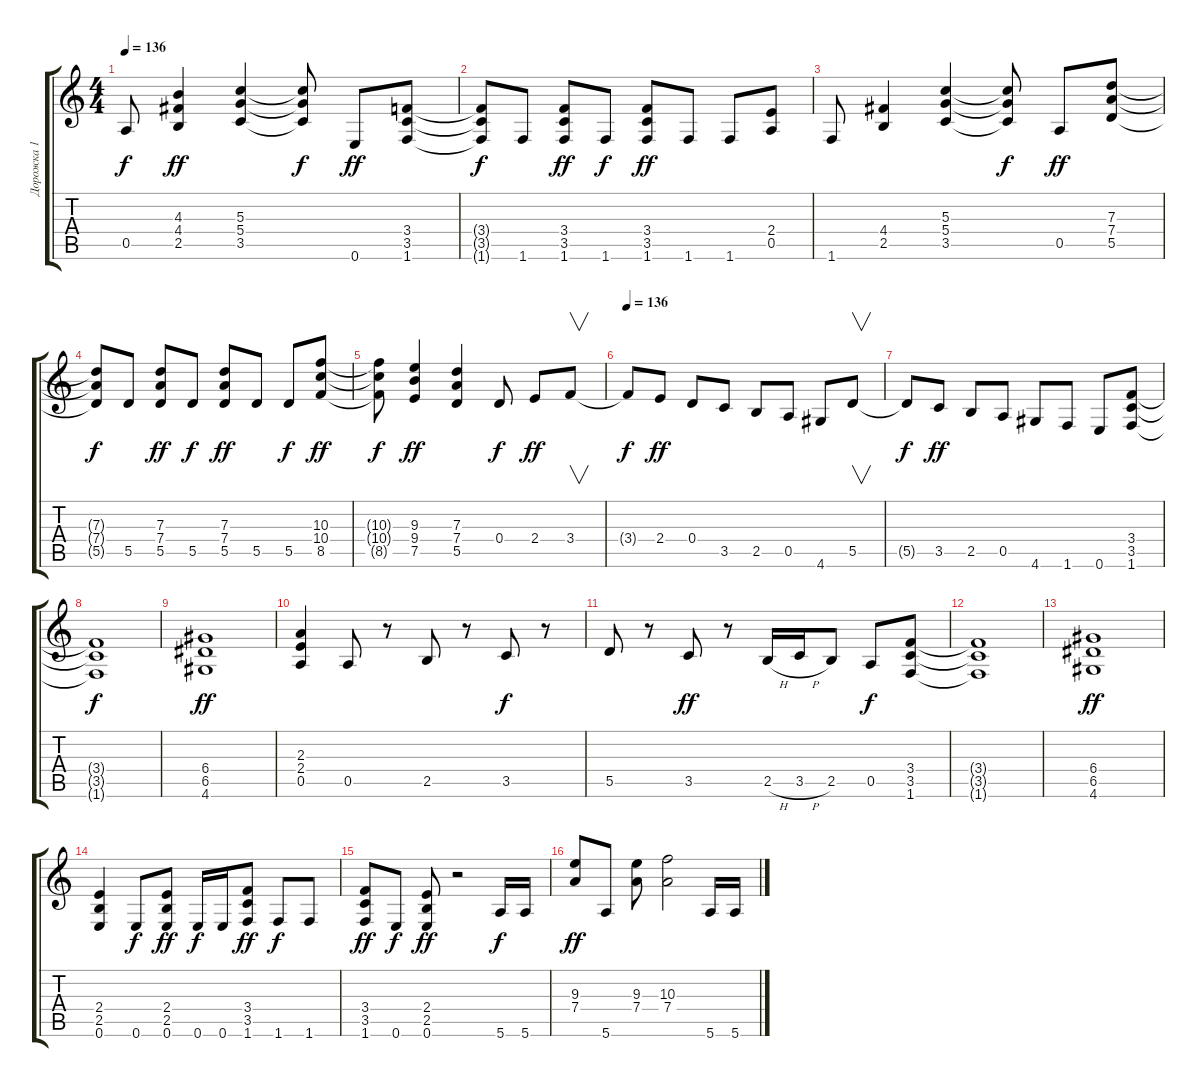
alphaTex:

\track ("Дорожка 1" "Дорожка 1") {instrument distortionguitar}
\staff {score tabs}
\tuning (E4 B3 G3 D3 A2 E2) {hide}
\ts (4 4)
\tempo 136
\clef g2
\ks c
0.5.8{dy f} (4.3 4.4 2.5).4{dy ff} (5.3 5.4 3.5).4 (5.3{t} 5.4{t} 3.5{t}).8{dy f} 0.6.8{dy ff} (3.4 3.5 1.6).8 |
(3.4{t} 3.5{t} 1.6{t}).8{dy f} 1.6.8 (3.4 3.5 1.6).8{dy ff} 1.6.8{dy f} (3.4 3.5 1.6).8{dy ff} 1.6.8 1.6.8 (2.4 0.5).8 |
1.6.8 (4.4 2.5).4 (5.3 5.4 3.5).4 (5.3{t} 5.4{t} 3.5{t}).8{dy f} 0.5.8{dy ff} (7.3 7.4 5.5).8 |
(7.3{t} 7.4{t} 5.5{t}).8{dy f} 5.5.8 (7.3 7.4 5.5).8{dy ff} 5.5.8{dy f} (7.3 7.4 5.5).8{dy ff} 5.5.8 5.5.8{dy f} (10.3 10.4 8.5).8{dy ff} |
(10.3{t} 10.4{t} 8.5{t}).8{dy f} (9.3 9.4 7.5).4{dy ff} (7.3 7.4 5.5).4 0.4.8{dy f balance 16} 2.4.8{dy ff} 3.4.8{v} |
\tempo 136
3.4{t}.8{dy f} 2.4.8{dy ff} 0.4.8 3.5.8 2.5.8 0.5.8 4.6.8 5.5.8{v} |
5.5{t}.8{dy f} 3.5.8{dy ff} 2.5.8 0.5.8 4.6.8 1.6.8 0.6.8 (3.4 3.5 1.6).8{balance 8} |
(3.4{t} 3.5{t} 1.6{t}).1{dy f} |
(6.4 6.5 4.6).1{dy ff} |
(2.3 2.4 0.5).4 0.5.8 r.8 2.5.8 r.8 3.5.8{dy f} r.8 |
5.5.8 r.8 3.5.8{dy ff} r.8 2.5{h}.16 3.5{h}.16 2.5.8 0.5.8{dy f} (3.4 3.5 1.6).8 |
(3.4{t} 3.5{t} 1.6{t}).1 |
(6.4 6.5 4.6).1{dy ff} |
(2.4 2.5 0.6).4 0.6.8{dy f} (2.4 2.5 0.6).8{dy ff} 0.6.16{dy f} 0.6.16 (3.4 3.5 1.6).8{dy ff} 1.6.8{dy f} 1.6.8 |
(3.4 3.5 1.6).8{dy ff} 0.6.8{dy f} (2.4 2.5 0.6).8{dy ff} r.2 5.6.16{dy f} 5.6.16 |
(9.3 7.4).8{dy ff} 5.6.8 (9.3 7.4).8 (10.3 7.4).2 5.6.16 5.6.16
